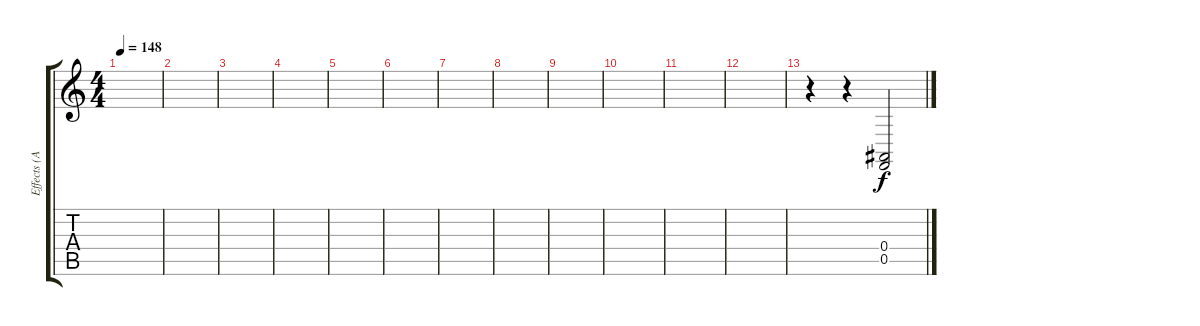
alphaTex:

\track ("Effects (Applause)" "Effects (A") {instrument synthvoice}
\staff {score tabs}
\tuning (C4 G3 Eb3 Bb2 F2 C2) {hide}
\ts (4 4)
\tempo 148
\clef g2
\ks c
|
|
|
|
|
|
|
|
|
|
|
|
r.4 r.4 (0.4 0.5).2{volume 16}
